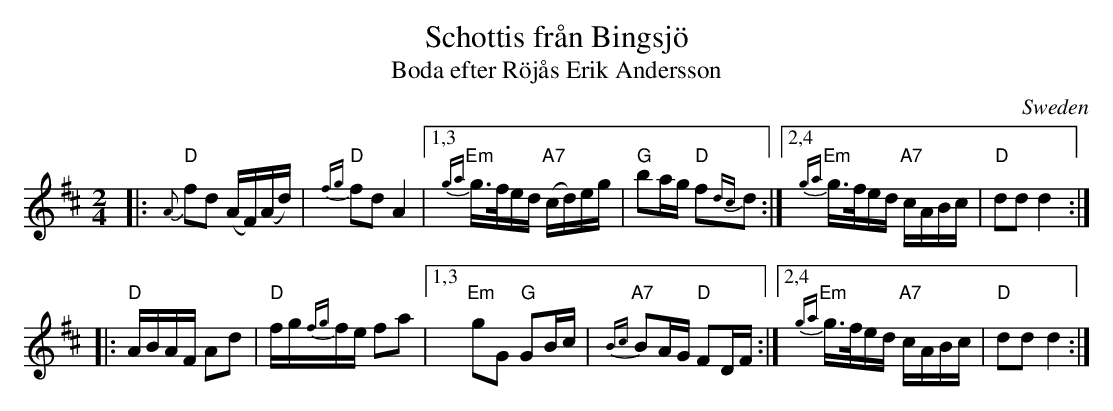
X:1
T: Schottis fr\aan Bingsj\"o
T: efter R\"oj\aas Erik Andersson, Boda
O: Sweden
M: 2/4
L: 1/16
K: D
|: "D"{A}f2d2 (AF)(Ad) | "D"{fg}f2d2 A4 |1,3 "Em"{ga}g>fed "A7"(cd)eg | "G"b2ag "D"f2{dc}d2 \
                                       :|2,4 "Em"{ga}g>fed "A7"cABc | "D"d2d2 d4 :|
|: "D"ABAF A2d2 | "D"fg{fg}fe f2a2 |1,3 "Em"g2G2 "G"G2Bc | "A7"{Bc}B2AG "D"F2DF \
                                  :|2,4 "Em"{ga}g>fed "A7"cABc | "D"d2d2 d4 :|
